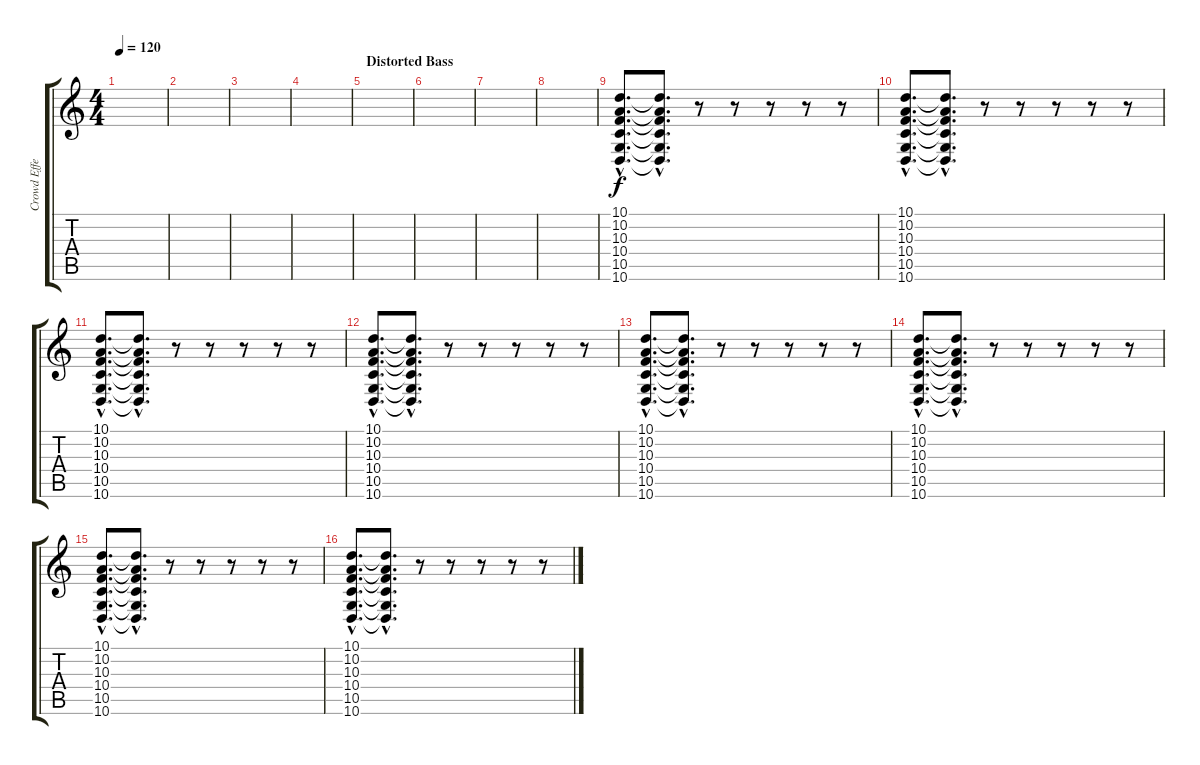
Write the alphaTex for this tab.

\track ("Crowd Effect" "Crowd Effe") {instrument applause}
\staff {score tabs}
\tuning (E4 B3 G3 D3 A2 E2) {hide}
\ts (4 4)
\tempo 120
\clef g2
\ks c
|
|
|
|
\section ("" "Distorted Bass")
|
|
|
|
(10.1{hac} 10.2{hac} 10.3{hac} 10.4{hac} 10.5{hac} 10.6{hac}).8{d instrument applause} (10.1{hac t} 10.2{hac t} 10.3{hac t} 10.4{hac t} 10.5{hac t} 10.6{hac t}).8{d} r.8 r.8 r.8 r.8 r.8 |
(10.1{hac} 10.2{hac} 10.3{hac} 10.4{hac} 10.5{hac} 10.6{hac}).8{d} (10.1{hac t} 10.2{hac t} 10.3{hac t} 10.4{hac t} 10.5{hac t} 10.6{hac t}).8{d} r.8 r.8 r.8 r.8 r.8 |
(10.1{hac} 10.2{hac} 10.3{hac} 10.4{hac} 10.5{hac} 10.6{hac}).8{d} (10.1{hac t} 10.2{hac t} 10.3{hac t} 10.4{hac t} 10.5{hac t} 10.6{hac t}).8{d} r.8 r.8 r.8 r.8 r.8 |
(10.1{hac} 10.2{hac} 10.3{hac} 10.4{hac} 10.5{hac} 10.6{hac}).8{d} (10.1{hac t} 10.2{hac t} 10.3{hac t} 10.4{hac t} 10.5{hac t} 10.6{hac t}).8{d} r.8 r.8 r.8 r.8 r.8 |
(10.1{hac} 10.2{hac} 10.3{hac} 10.4{hac} 10.5{hac} 10.6{hac}).8{d} (10.1{hac t} 10.2{hac t} 10.3{hac t} 10.4{hac t} 10.5{hac t} 10.6{hac t}).8{d} r.8 r.8 r.8 r.8 r.8 |
(10.1{hac} 10.2{hac} 10.3{hac} 10.4{hac} 10.5{hac} 10.6{hac}).8{d} (10.1{hac t} 10.2{hac t} 10.3{hac t} 10.4{hac t} 10.5{hac t} 10.6{hac t}).8{d} r.8 r.8 r.8 r.8 r.8 |
(10.1{hac} 10.2{hac} 10.3{hac} 10.4{hac} 10.5{hac} 10.6{hac}).8{d} (10.1{hac t} 10.2{hac t} 10.3{hac t} 10.4{hac t} 10.5{hac t} 10.6{hac t}).8{d} r.8 r.8 r.8 r.8 r.8 |
(10.1{hac} 10.2{hac} 10.3{hac} 10.4{hac} 10.5{hac} 10.6{hac}).8{d} (10.1{hac t} 10.2{hac t} 10.3{hac t} 10.4{hac t} 10.5{hac t} 10.6{hac t}).8{d} r.8 r.8 r.8 r.8 r.8
